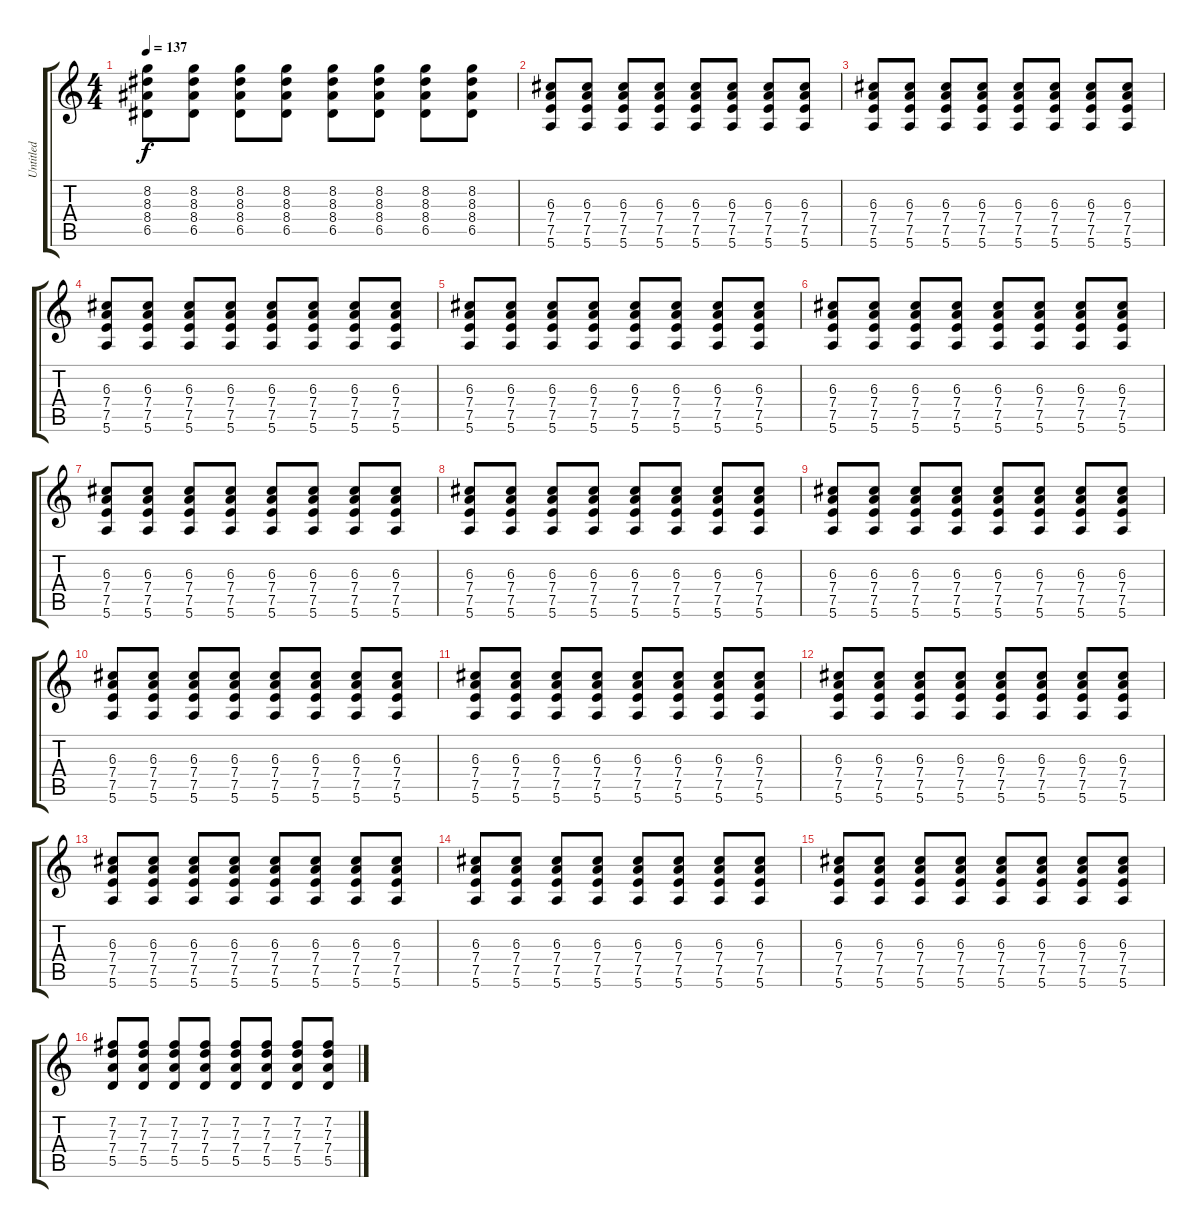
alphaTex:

\track ("Untitled" "Untitled") {instrument electricguitarjazz}
\staff {score tabs}
\tuning (E4 B3 G3 D3 A2 E2) {hide}
\ts (4 4)
\tempo 137
\clef g2
\ks c
(8.2 8.3 8.4 6.5).8{dy f} (8.2 8.3 8.4 6.5).8 (8.2 8.3 8.4 6.5).8 (8.2 8.3 8.4 6.5).8 (8.2 8.3 8.4 6.5).8 (8.2 8.3 8.4 6.5).8 (8.2 8.3 8.4 6.5).8 (8.2 8.3 8.4 6.5).8 |
(6.3 7.4 7.5 5.6).8 (6.3 7.4 7.5 5.6).8 (6.3 7.4 7.5 5.6).8 (6.3 7.4 7.5 5.6).8 (6.3 7.4 7.5 5.6).8 (6.3 7.4 7.5 5.6).8 (6.3 7.4 7.5 5.6).8 (6.3 7.4 7.5 5.6).8 |
(6.3 7.4 7.5 5.6).8 (6.3 7.4 7.5 5.6).8 (6.3 7.4 7.5 5.6).8 (6.3 7.4 7.5 5.6).8 (6.3 7.4 7.5 5.6).8 (6.3 7.4 7.5 5.6).8 (6.3 7.4 7.5 5.6).8 (6.3 7.4 7.5 5.6).8 |
(6.3 7.4 7.5 5.6).8 (6.3 7.4 7.5 5.6).8 (6.3 7.4 7.5 5.6).8 (6.3 7.4 7.5 5.6).8 (6.3 7.4 7.5 5.6).8 (6.3 7.4 7.5 5.6).8 (6.3 7.4 7.5 5.6).8 (6.3 7.4 7.5 5.6).8 |
(6.3 7.4 7.5 5.6).8 (6.3 7.4 7.5 5.6).8 (6.3 7.4 7.5 5.6).8 (6.3 7.4 7.5 5.6).8 (6.3 7.4 7.5 5.6).8 (6.3 7.4 7.5 5.6).8 (6.3 7.4 7.5 5.6).8 (6.3 7.4 7.5 5.6).8 |
(6.3 7.4 7.5 5.6).8 (6.3 7.4 7.5 5.6).8 (6.3 7.4 7.5 5.6).8 (6.3 7.4 7.5 5.6).8 (6.3 7.4 7.5 5.6).8 (6.3 7.4 7.5 5.6).8 (6.3 7.4 7.5 5.6).8 (6.3 7.4 7.5 5.6).8 |
(6.3 7.4 7.5 5.6).8 (6.3 7.4 7.5 5.6).8 (6.3 7.4 7.5 5.6).8 (6.3 7.4 7.5 5.6).8 (6.3 7.4 7.5 5.6).8 (6.3 7.4 7.5 5.6).8 (6.3 7.4 7.5 5.6).8 (6.3 7.4 7.5 5.6).8 |
(6.3 7.4 7.5 5.6).8 (6.3 7.4 7.5 5.6).8 (6.3 7.4 7.5 5.6).8 (6.3 7.4 7.5 5.6).8 (6.3 7.4 7.5 5.6).8 (6.3 7.4 7.5 5.6).8 (6.3 7.4 7.5 5.6).8 (6.3 7.4 7.5 5.6).8 |
(6.3 7.4 7.5 5.6).8 (6.3 7.4 7.5 5.6).8 (6.3 7.4 7.5 5.6).8 (6.3 7.4 7.5 5.6).8 (6.3 7.4 7.5 5.6).8 (6.3 7.4 7.5 5.6).8 (6.3 7.4 7.5 5.6).8 (6.3 7.4 7.5 5.6).8 |
(6.3 7.4 7.5 5.6).8 (6.3 7.4 7.5 5.6).8 (6.3 7.4 7.5 5.6).8 (6.3 7.4 7.5 5.6).8 (6.3 7.4 7.5 5.6).8 (6.3 7.4 7.5 5.6).8 (6.3 7.4 7.5 5.6).8 (6.3 7.4 7.5 5.6).8 |
(6.3 7.4 7.5 5.6).8 (6.3 7.4 7.5 5.6).8 (6.3 7.4 7.5 5.6).8 (6.3 7.4 7.5 5.6).8 (6.3 7.4 7.5 5.6).8 (6.3 7.4 7.5 5.6).8 (6.3 7.4 7.5 5.6).8 (6.3 7.4 7.5 5.6).8 |
(6.3 7.4 7.5 5.6).8 (6.3 7.4 7.5 5.6).8 (6.3 7.4 7.5 5.6).8 (6.3 7.4 7.5 5.6).8 (6.3 7.4 7.5 5.6).8 (6.3 7.4 7.5 5.6).8 (6.3 7.4 7.5 5.6).8 (6.3 7.4 7.5 5.6).8 |
(6.3 7.4 7.5 5.6).8 (6.3 7.4 7.5 5.6).8 (6.3 7.4 7.5 5.6).8 (6.3 7.4 7.5 5.6).8 (6.3 7.4 7.5 5.6).8 (6.3 7.4 7.5 5.6).8 (6.3 7.4 7.5 5.6).8 (6.3 7.4 7.5 5.6).8 |
(6.3 7.4 7.5 5.6).8 (6.3 7.4 7.5 5.6).8 (6.3 7.4 7.5 5.6).8 (6.3 7.4 7.5 5.6).8 (6.3 7.4 7.5 5.6).8 (6.3 7.4 7.5 5.6).8 (6.3 7.4 7.5 5.6).8 (6.3 7.4 7.5 5.6).8 |
(6.3 7.4 7.5 5.6).8 (6.3 7.4 7.5 5.6).8 (6.3 7.4 7.5 5.6).8 (6.3 7.4 7.5 5.6).8 (6.3 7.4 7.5 5.6).8 (6.3 7.4 7.5 5.6).8 (6.3 7.4 7.5 5.6).8 (6.3 7.4 7.5 5.6).8 |
(7.2 7.3 7.4 5.5).8 (7.2 7.3 7.4 5.5).8 (7.2 7.3 7.4 5.5).8 (7.2 7.3 7.4 5.5).8 (7.2 7.3 7.4 5.5).8 (7.2 7.3 7.4 5.5).8 (7.2 7.3 7.4 5.5).8 (7.2 7.3 7.4 5.5).8
